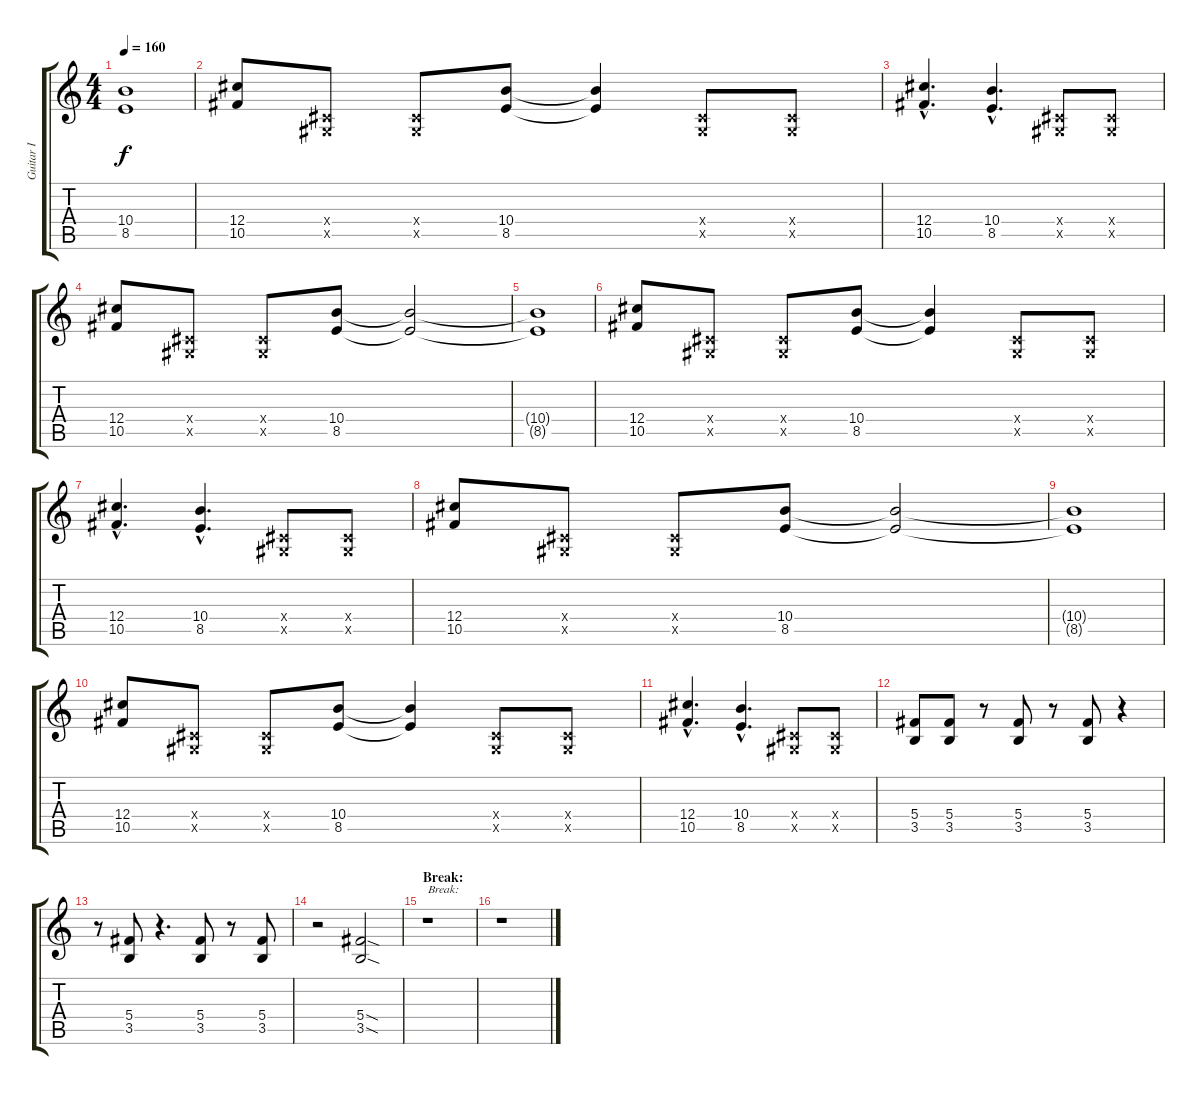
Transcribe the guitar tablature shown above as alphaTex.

\track ("Guitar I" "Guitar I") {instrument distortionguitar}
\staff {score tabs}
\tuning (Eb4 Bb3 Gb3 Db3 Ab2 Eb2) {hide}
\ts (4 4)
\tempo 160
\clef g2
\ks c
(10.4{t} 8.5{t}).1{dy f} |
(12.4 10.5).8 (0.4{x} 0.5{x}).8 (0.4{x} 0.5{x}).8 (10.4 8.5).8 (10.4{t} 8.5{t}).4 (0.4{x} 0.5{x}).8 (0.4{x} 0.5{x}).8 |
(12.4{hac} 10.5{hac}).4{d} (10.4{hac} 8.5{hac}).4{d} (0.4{x} 0.5{x}).8 (0.4{x} 0.5{x}).8 |
(12.4 10.5).8 (0.4{x} 0.5{x}).8 (0.4{x} 0.5{x}).8 (10.4 8.5).8 (10.4{t} 8.5{t}).2 |
(10.4{t} 8.5{t}).1 |
(12.4 10.5).8 (0.4{x} 0.5{x}).8 (0.4{x} 0.5{x}).8 (10.4 8.5).8 (10.4{t} 8.5{t}).4 (0.4{x} 0.5{x}).8 (0.4{x} 0.5{x}).8 |
(12.4{hac} 10.5{hac}).4{d} (10.4{hac} 8.5{hac}).4{d} (0.4{x} 0.5{x}).8 (0.4{x} 0.5{x}).8 |
(12.4 10.5).8 (0.4{x} 0.5{x}).8 (0.4{x} 0.5{x}).8 (10.4 8.5).8 (10.4{t} 8.5{t}).2 |
(10.4{t} 8.5{t}).1 |
(12.4 10.5).8 (0.4{x} 0.5{x}).8 (0.4{x} 0.5{x}).8 (10.4 8.5).8 (10.4{t} 8.5{t}).4 (0.4{x} 0.5{x}).8 (0.4{x} 0.5{x}).8 |
(12.4{hac} 10.5{hac}).4{d} (10.4{hac} 8.5{hac}).4{d} (0.4{x} 0.5{x}).8 (0.4{x} 0.5{x}).8 |
(5.4 3.5).8 (5.4 3.5).8 r.8 (5.4 3.5).8 r.8 (5.4 3.5).8 r.4 |
r.8 (5.4 3.5).8 r.4{d} (5.4 3.5).8 r.8 (5.4 3.5).8 |
r.2 (5.4{sod} 3.5{sod}).2 |
\section ("" "Break:")
r.1{txt "Break:"} |
r.1
